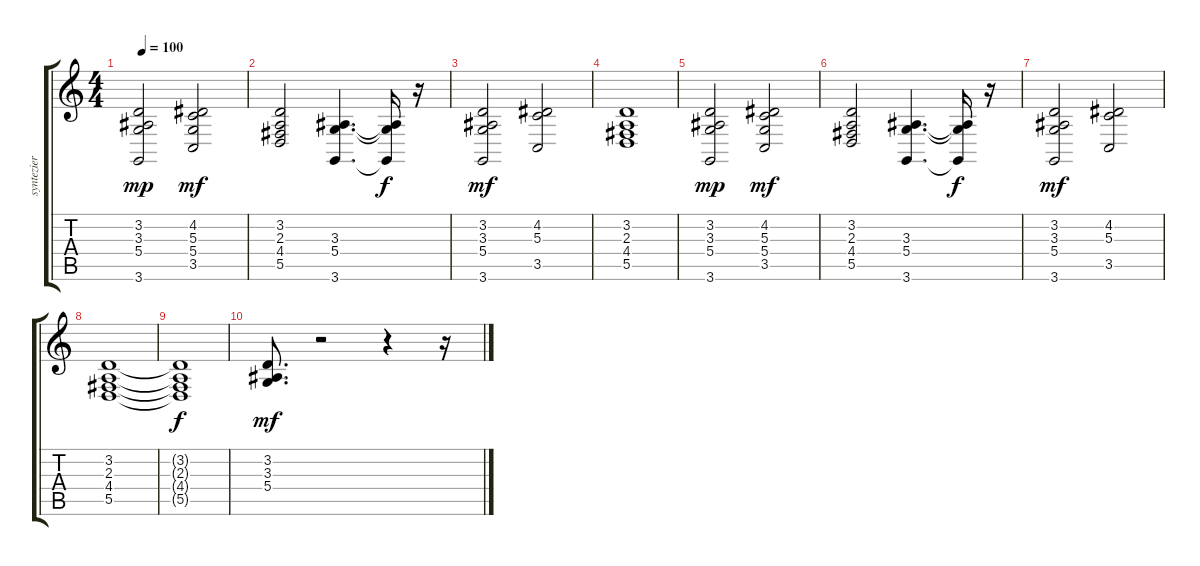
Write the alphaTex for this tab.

\track ("syntezier" "syntezier") {instrument synthstrings1}
\staff {score tabs}
\tuning (E4 B3 G3 D3 A2 E2) {hide}
\ts (4 4)
\tempo 100
\clef g2
\ks c
(3.2 3.3 5.4 3.6).2{dy mp} (4.2 5.3 5.4 3.5).2{dy mf} |
(3.2 2.3 4.4 5.5).2 (3.3 5.4 3.6).4{d} (3.3{t} 5.4{t} 3.6{t}).16{dy f} r.16 |
(3.2 3.3 5.4 3.6).2{dy mf} (4.2 5.3 3.5).2 |
(3.2 2.3 4.4 5.5).1 |
(3.2 3.3 5.4 3.6).2{dy mp} (4.2 5.3 5.4 3.5).2{dy mf} |
(3.2 2.3 4.4 5.5).2 (3.3 5.4 3.6).4{d} (3.3{t} 5.4{t} 3.6{t}).16{dy f} r.16 |
(3.2 3.3 5.4 3.6).2{dy mf} (4.2 5.3 3.5).2 |
(3.2 2.3 4.4 5.5).1 |
(3.2{t} 2.3{t} 4.4{t} 5.5{t}).1{dy f} |
(3.2 3.3 5.4).8{d dy mf} r.2 r.4 r.16
